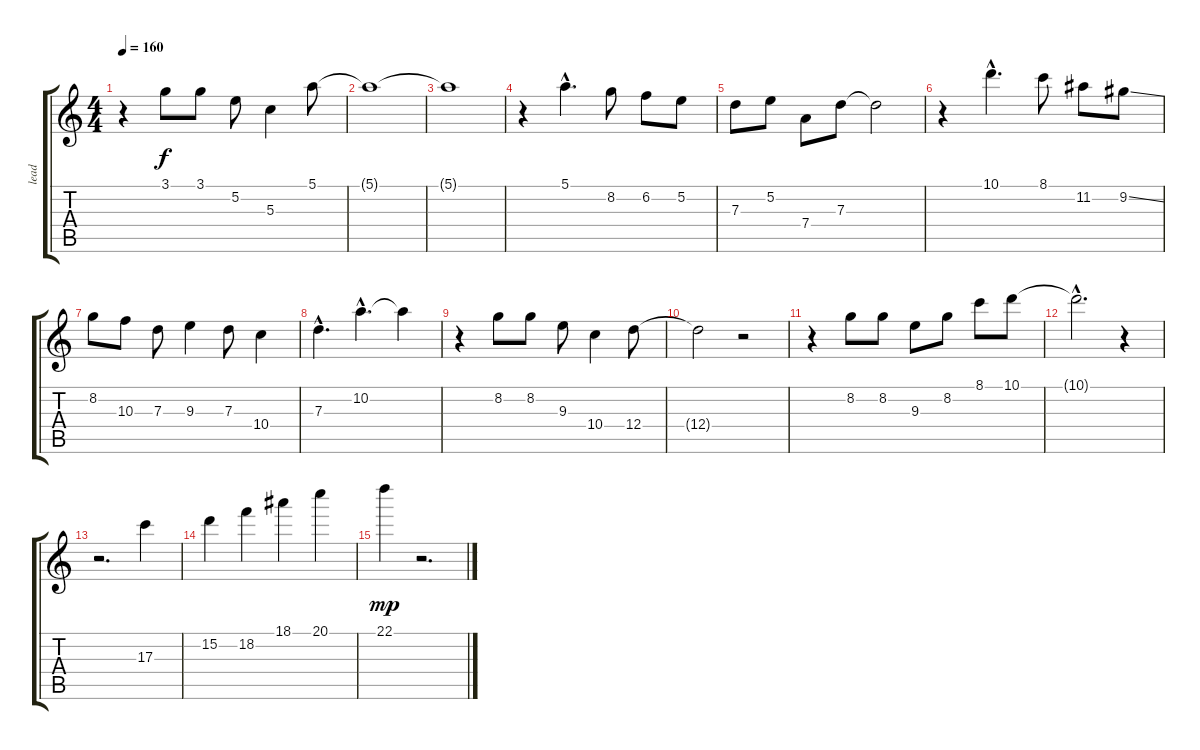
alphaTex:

\track ("lead" "lead") {instrument distortionguitar}
\staff {score tabs}
\tuning (E4 B3 G3 D3 A2 E2) {hide}
\ts (4 4)
\tempo 160
\clef g2
\ks c
r.4{dy f} 3.1.8 3.1.8 5.2.8 5.3.4 5.1.8 |
5.1{t}.1 |
5.1{t}.1 |
r.4 5.1{hac}.4{d} 8.2.8 6.2.8 5.2.8 |
7.3.8 5.2.8 7.4.8 7.3.8 7.3{t}.2 |
r.4 10.1{hac}.4{d} 8.1.8 11.2.8 9.2{ss}.8 |
8.2.8 10.3.8 7.3.8 9.3.4 7.3.8 10.4.4 |
7.3{hac}.4{d} 10.2{hac}.4{d} 10.2{t}.4 |
r.4 8.2.8 8.2.8 9.3.8 10.4.4 12.4.8 |
12.4{t}.2 r.2 |
r.4 8.2.8 8.2.8 9.3.8 8.2.8 8.1.8 10.1.8 |
10.1{hac t}.2{d} r.4 |
r.2{d} 17.3.4 |
15.2.4 18.2.4 18.1.4 20.1.4 |
22.1.4{dy mp} r.2{d}
